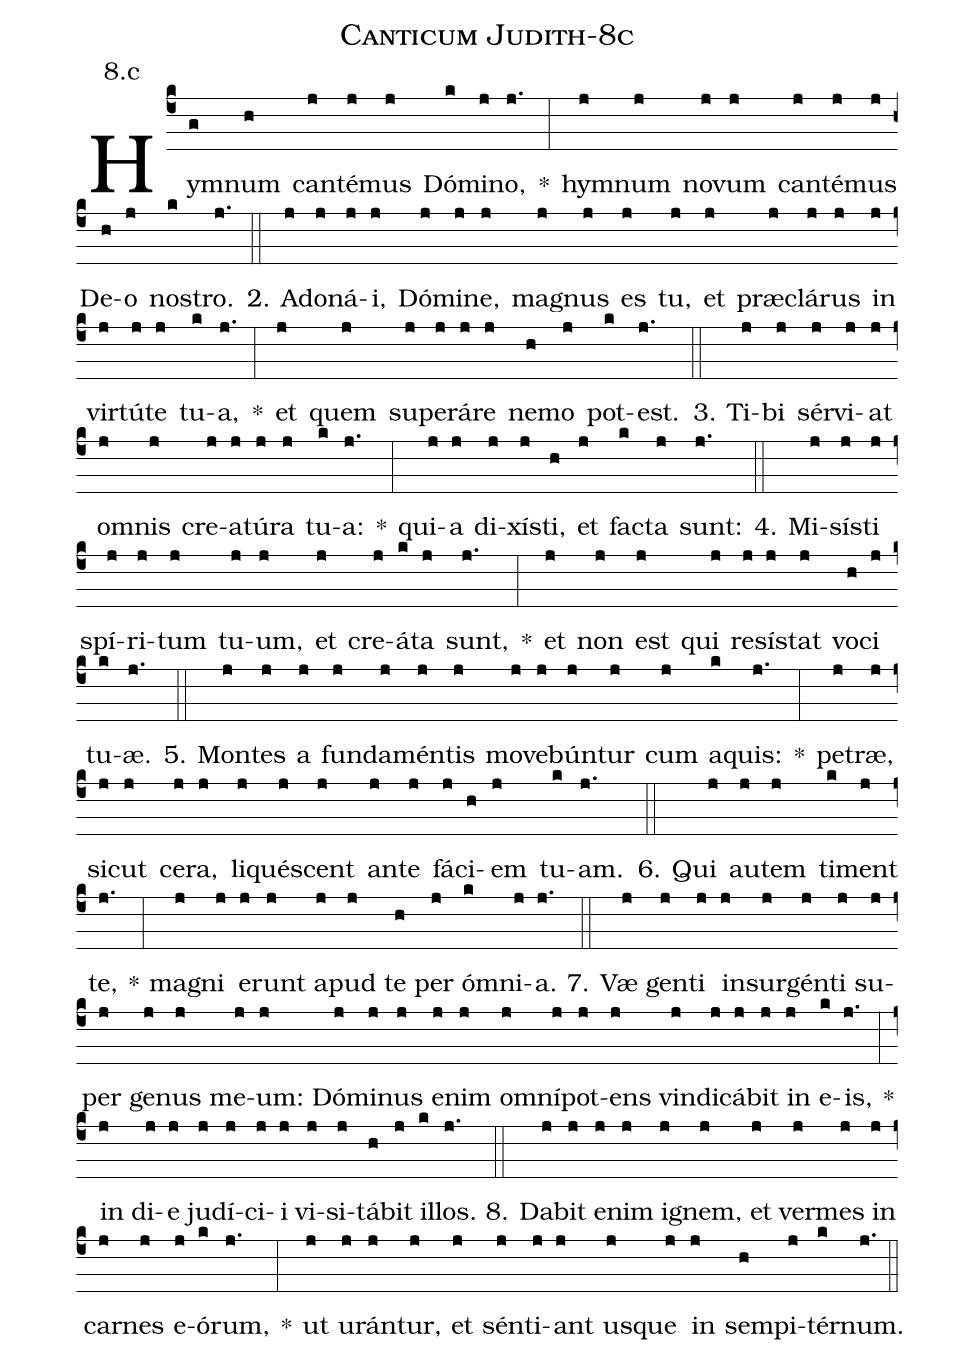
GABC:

name: Canticum Judith-8c;
annotation: 8.c;
%%
(c4)Hym(g)num(h) can(j)té(j)mus(j) Dó(k)mi(j)no,(j.) *(:) hym(j)num(j) no(j)vum(j) can(j)té(j)mus(j) De(h)o(j) nos(k)tro.(j.) (::)
2. A(j)do(j)ná(j)i,(j) Dó(j)mi(j)ne,(j) ma(j)gnus(j) es(j) tu,(j) et(j) præ(j)clá(j)rus(j) in(j) vir(j)tú(j)te(j) tu(k)a,(j.) *(:) et(j) quem(j) su(j)pe(j)rá(j)re(j) ne(h)mo(j) pot(k)est.(j.) (::)
3. Ti(j)bi(j) sér(j)vi(j)at(j) om(j)nis(j) cre(j)a(j)tú(j)ra(j) tu(k)a:(j.) *(:) qui(j)a(j) di(j)xís(j)ti,(h) et(j) fac(k)ta(j) sunt:(j.) (::)
4. Mi(j)sís(j)ti(j) spí(j)ri(j)tum(j) tu(j)um,(j) et(j) cre(j)á(k)ta(j) sunt,(j.) *(:) et(j) non(j) est(j) qui(j) re(j)sís(j)tat(j) vo(h)ci(j) tu(k)æ.(j.) (::)
5. Mon(j)tes(j) a(j) fun(j)da(j)mén(j)tis(j) mo(j)ve(j)bún(j)tur(j) cum(j) a(k)quis:(j.) *(:) pe(j)træ,(j) sic(j)ut(j) ce(j)ra,(j) li(j)qué(j)scent(j) an(j)te(j) fá(j)ci(h)em(j) tu(k)am.(j.) (::)
6. Qui(j) au(j)tem(j) ti(k)ment(j) te,(j.) *(:) ma(j)gni(j) e(j)runt(j) a(j)pud(j) te(h) per(j) óm(k)ni(j)a.(j.) (::)
7. Væ(j) gen(j)ti(j) in(j)sur(j)gén(j)ti(j) su(j)per(j) ge(j)nus(j) me(j)um:(j) Dó(j)mi(j)nus(j) e(j)nim(j) om(j)ní(j)pot(j)ens(j) vin(j)di(j)cá(j)bit(j) in(j) e(k)is,(j.) *(:) in(j) di(j)e(j) ju(j)dí(j)ci(j)i(j) vi(j)si(j)tá(h)bit(j) il(k)los.(j.) (::)
8. Da(j)bit(j) e(j)nim(j) i(j)gnem,(j) et(j) ver(j)mes(j) in(j) car(j)nes(j) e(j)ó(k)rum,(j.) *(:) ut(j) u(j)rán(j)tur,(j) et(j) sén(j)ti(j)ant(j) us(j)que(j) in(j) sem(h)pi(j)tér(k)num.(j.) (::)
